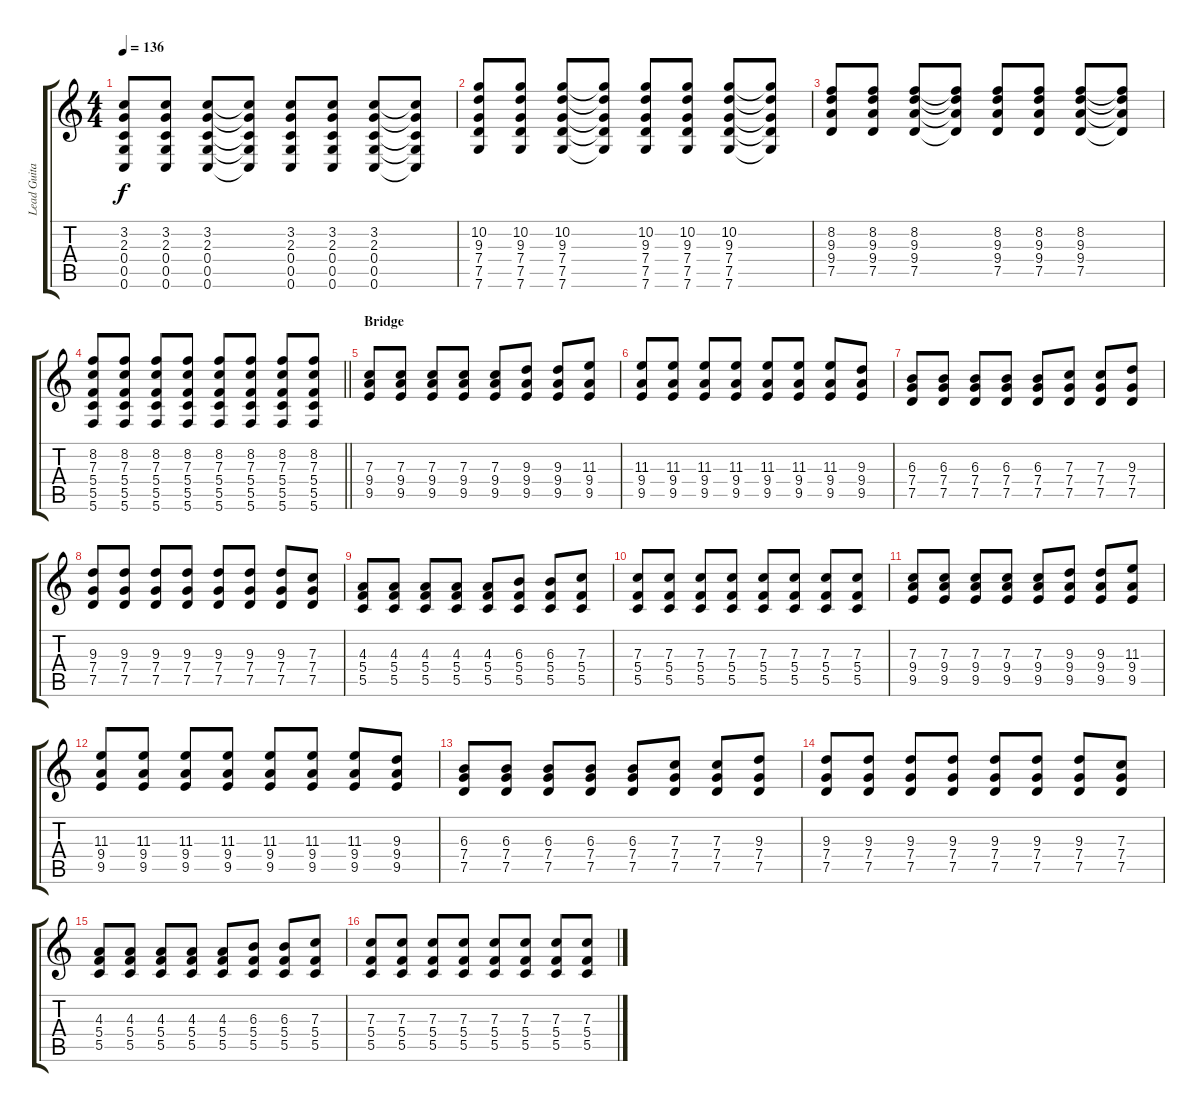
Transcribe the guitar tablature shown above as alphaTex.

\track ("Lead Guitar" "Lead Guita") {instrument overdrivenguitar}
\staff {score tabs}
\tuning (D4 A3 F3 C3 G2 C2) {hide}
\ts (4 4)
\tempo 136
\clef g2
\ks c
(3.2 2.3 0.4 0.5 0.6).8{dy f} (3.2 2.3 0.4 0.5 0.6).8 (3.2 2.3 0.4 0.5 0.6).8 (3.2{t} 2.3{t} 0.4{t} 0.5{t} 0.6{t}).8 (3.2 2.3 0.4 0.5 0.6).8 (3.2 2.3 0.4 0.5 0.6).8 (3.2 2.3 0.4 0.5 0.6).8 (3.2{t} 2.3{t} 0.4{t} 0.5{t} 0.6{t}).8 |
(10.2 9.3 7.4 7.5 7.6).8 (10.2 9.3 7.4 7.5 7.6).8 (10.2 9.3 7.4 7.5 7.6).8 (10.2{t} 9.3{t} 7.4{t} 7.5{t} 7.6{t}).8 (10.2 9.3 7.4 7.5 7.6).8 (10.2 9.3 7.4 7.5 7.6).8 (10.2 9.3 7.4 7.5 7.6).8 (10.2{t} 9.3{t} 7.4{t} 7.5{t} 7.6{t}).8 |
(8.2 9.3 9.4 7.5).8 (8.2 9.3 9.4 7.5).8 (8.2 9.3 9.4 7.5).8 (8.2{t} 9.3{t} 9.4{t} 7.5{t}).8 (8.2 9.3 9.4 7.5).8 (8.2 9.3 9.4 7.5).8 (8.2 9.3 9.4 7.5).8 (8.2{t} 9.3{t} 9.4{t} 7.5{t}).8 |
\barLineRight lightlight
(8.2 7.3 5.4 5.5 5.6).8 (8.2 7.3 5.4 5.5 5.6).8 (8.2 7.3 5.4 5.5 5.6).8 (8.2 7.3 5.4 5.5 5.6).8 (8.2 7.3 5.4 5.5 5.6).8 (8.2 7.3 5.4 5.5 5.6).8 (8.2 7.3 5.4 5.5 5.6).8 (8.2 7.3 5.4 5.5 5.6).8 |
\section ("" "Bridge")
(7.3 9.4 9.5).8 (7.3 9.4 9.5).8 (7.3 9.4 9.5).8 (7.3 9.4 9.5).8 (7.3 9.4 9.5).8 (9.3 9.4 9.5).8 (9.3 9.4 9.5).8 (11.3 9.4 9.5).8 |
(11.3 9.4 9.5).8 (11.3 9.4 9.5).8 (11.3 9.4 9.5).8 (11.3 9.4 9.5).8 (11.3 9.4 9.5).8 (11.3 9.4 9.5).8 (11.3 9.4 9.5).8 (9.3 9.4 9.5).8 |
(6.3 7.4 7.5).8 (6.3 7.4 7.5).8 (6.3 7.4 7.5).8 (6.3 7.4 7.5).8 (6.3 7.4 7.5).8 (7.3 7.4 7.5).8 (7.3 7.4 7.5).8 (9.3 7.4 7.5).8 |
(9.3 7.4 7.5).8 (9.3 7.4 7.5).8 (9.3 7.4 7.5).8 (9.3 7.4 7.5).8 (9.3 7.4 7.5).8 (9.3 7.4 7.5).8 (9.3 7.4 7.5).8 (7.3 7.4 7.5).8 |
(4.3 5.4 5.5).8 (4.3 5.4 5.5).8 (4.3 5.4 5.5).8 (4.3 5.4 5.5).8 (4.3 5.4 5.5).8 (6.3 5.4 5.5).8 (6.3 5.4 5.5).8 (7.3 5.4 5.5).8 |
(7.3 5.4 5.5).8 (7.3 5.4 5.5).8 (7.3 5.4 5.5).8 (7.3 5.4 5.5).8 (7.3 5.4 5.5).8 (7.3 5.4 5.5).8 (7.3 5.4 5.5).8 (7.3 5.4 5.5).8 |
(7.3 9.4 9.5).8 (7.3 9.4 9.5).8 (7.3 9.4 9.5).8 (7.3 9.4 9.5).8 (7.3 9.4 9.5).8 (9.3 9.4 9.5).8 (9.3 9.4 9.5).8 (11.3 9.4 9.5).8 |
(11.3 9.4 9.5).8 (11.3 9.4 9.5).8 (11.3 9.4 9.5).8 (11.3 9.4 9.5).8 (11.3 9.4 9.5).8 (11.3 9.4 9.5).8 (11.3 9.4 9.5).8 (9.3 9.4 9.5).8 |
(6.3 7.4 7.5).8 (6.3 7.4 7.5).8 (6.3 7.4 7.5).8 (6.3 7.4 7.5).8 (6.3 7.4 7.5).8 (7.3 7.4 7.5).8 (7.3 7.4 7.5).8 (9.3 7.4 7.5).8 |
(9.3 7.4 7.5).8 (9.3 7.4 7.5).8 (9.3 7.4 7.5).8 (9.3 7.4 7.5).8 (9.3 7.4 7.5).8 (9.3 7.4 7.5).8 (9.3 7.4 7.5).8 (7.3 7.4 7.5).8 |
(4.3 5.4 5.5).8 (4.3 5.4 5.5).8 (4.3 5.4 5.5).8 (4.3 5.4 5.5).8 (4.3 5.4 5.5).8 (6.3 5.4 5.5).8 (6.3 5.4 5.5).8 (7.3 5.4 5.5).8 |
(7.3 5.4 5.5).8 (7.3 5.4 5.5).8 (7.3 5.4 5.5).8 (7.3 5.4 5.5).8 (7.3 5.4 5.5).8 (7.3 5.4 5.5).8 (7.3 5.4 5.5).8 (7.3 5.4 5.5).8
